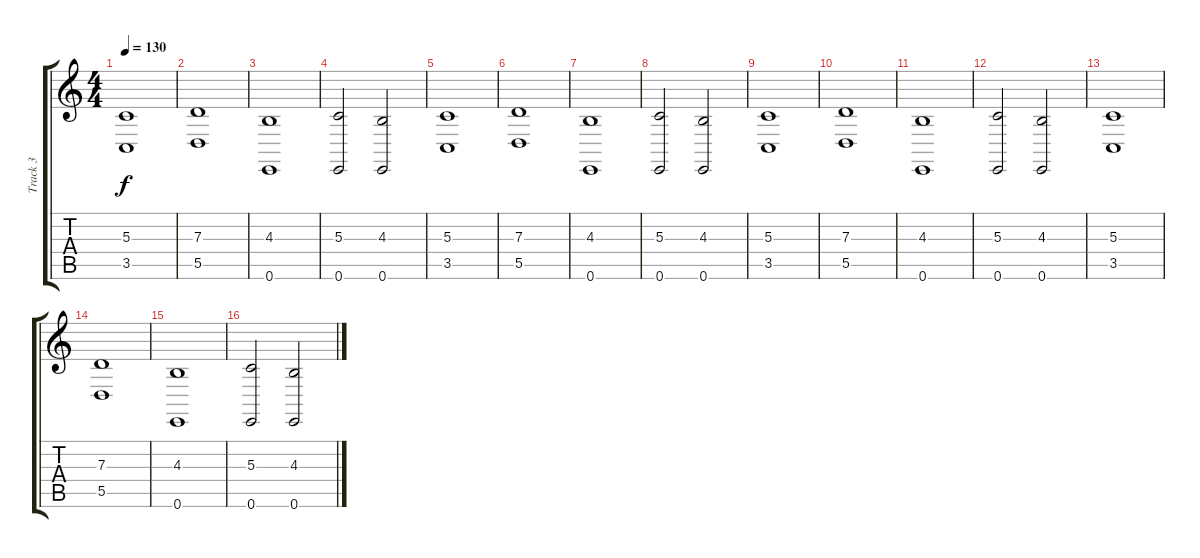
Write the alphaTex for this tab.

\track ("Track 3" "Track 3") {instrument stringensemble1}
\staff {score tabs}
\tuning (E4 B3 G3 D3 A2 E2) {hide}
\ts (4 4)
\tempo 130
\clef g2
\ks c
(5.3 3.5).1{dy f} |
(7.3 5.5).1 |
(4.3 0.6).1 |
(5.3 0.6).2 (4.3 0.6).2 |
(5.3 3.5).1 |
(7.3 5.5).1 |
(4.3 0.6).1 |
(5.3 0.6).2 (4.3 0.6).2 |
(5.3 3.5).1 |
(7.3 5.5).1 |
(4.3 0.6).1 |
(5.3 0.6).2 (4.3 0.6).2 |
(5.3 3.5).1 |
(7.3 5.5).1 |
(4.3 0.6).1 |
(5.3 0.6).2 (4.3 0.6).2
